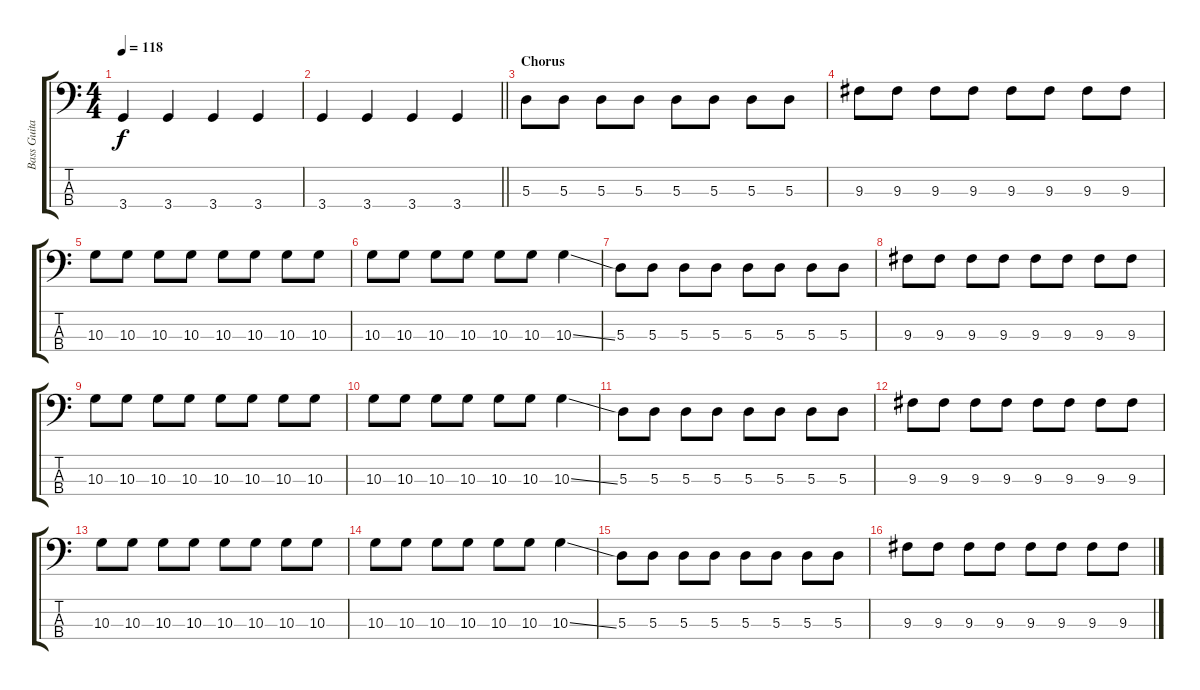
\track ("Bass Guitar" "Bass Guita") {instrument electricbassfinger}
\staff {score tabs}
\tuning (G2 D2 A1 E1) {hide}
\ts (4 4)
\tempo 118
\clef f4
\ks c
3.4.4{dy f} 3.4.4 3.4.4 3.4.4 |
\barLineRight lightlight
3.4.4 3.4.4 3.4.4 3.4.4 |
\section ("" "Chorus")
5.3.8 5.3.8 5.3.8 5.3.8 5.3.8 5.3.8 5.3.8 5.3.8 |
9.3.8 9.3.8 9.3.8 9.3.8 9.3.8 9.3.8 9.3.8 9.3.8 |
10.3.8 10.3.8 10.3.8 10.3.8 10.3.8 10.3.8 10.3.8 10.3.8 |
10.3.8 10.3.8 10.3.8 10.3.8 10.3.8 10.3.8 10.3{ss}.4 |
5.3.8 5.3.8 5.3.8 5.3.8 5.3.8 5.3.8 5.3.8 5.3.8 |
9.3.8 9.3.8 9.3.8 9.3.8 9.3.8 9.3.8 9.3.8 9.3.8 |
10.3.8 10.3.8 10.3.8 10.3.8 10.3.8 10.3.8 10.3.8 10.3.8 |
10.3.8 10.3.8 10.3.8 10.3.8 10.3.8 10.3.8 10.3{ss}.4 |
5.3.8 5.3.8 5.3.8 5.3.8 5.3.8 5.3.8 5.3.8 5.3.8 |
9.3.8 9.3.8 9.3.8 9.3.8 9.3.8 9.3.8 9.3.8 9.3.8 |
10.3.8 10.3.8 10.3.8 10.3.8 10.3.8 10.3.8 10.3.8 10.3.8 |
10.3.8 10.3.8 10.3.8 10.3.8 10.3.8 10.3.8 10.3{ss}.4 |
5.3.8 5.3.8 5.3.8 5.3.8 5.3.8 5.3.8 5.3.8 5.3.8 |
9.3.8 9.3.8 9.3.8 9.3.8 9.3.8 9.3.8 9.3.8 9.3.8
